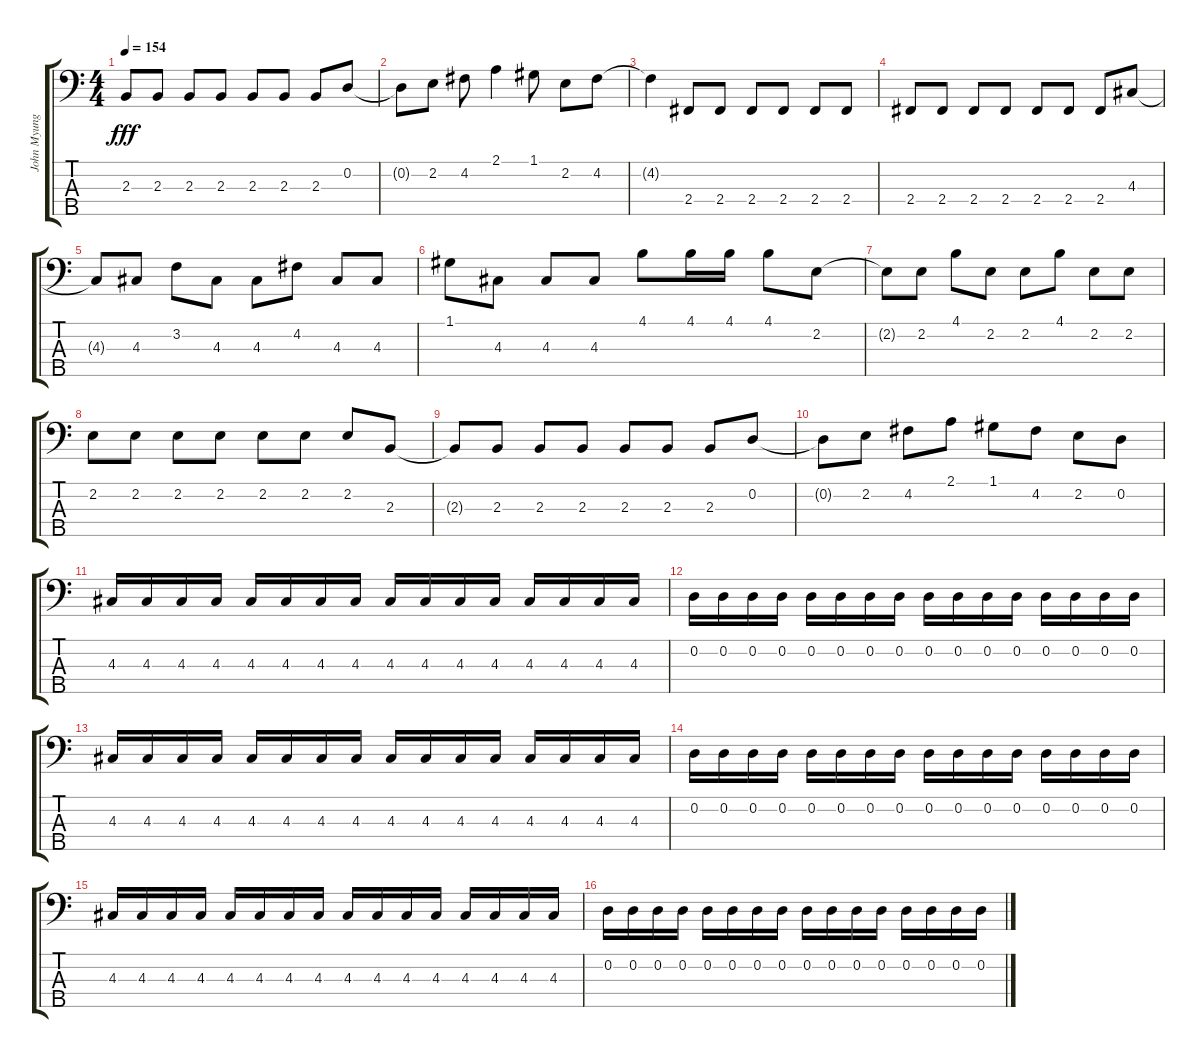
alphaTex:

\track ("John Myung" "John Myung") {instrument electricbassfinger}
\staff {score tabs}
\tuning (G2 D2 A1 E1 B0) {hide}
\ts (4 4)
\tempo 154
\clef f4
\ks c
2.3{t}.8{dy fff} 2.3.8 2.3.8 2.3.8 2.3.8 2.3.8 2.3.8 0.2.8 |
0.2{t}.8 2.2.8 4.2.8 2.1.4 1.1.8 2.2.8 4.2.8 |
4.2{t}.4 2.4.8 2.4.8 2.4.8 2.4.8 2.4.8 2.4.8 |
2.4.8 2.4.8 2.4.8 2.4.8 2.4.8 2.4.8 2.4.8 4.3.8 |
4.3{t}.8 4.3.8 3.2.8 4.3.8 4.3.8 4.2.8 4.3.8 4.3.8 |
1.1.8 4.3.8 4.3.8 4.3.8 4.1.8 4.1.16 4.1.16 4.1.8 2.2.8 |
2.2{t}.8 2.2.8 4.1.8 2.2.8 2.2.8 4.1.8 2.2.8 2.2.8 |
2.2.8 2.2.8 2.2.8 2.2.8 2.2.8 2.2.8 2.2.8 2.3.8 |
2.3{t}.8 2.3.8 2.3.8 2.3.8 2.3.8 2.3.8 2.3.8 0.2.8 |
0.2{t}.8 2.2.8 4.2.8 2.1.8 1.1.8 4.2.8 2.2.8 0.2.8 |
4.3.16 4.3.16 4.3.16 4.3.16 4.3.16 4.3.16 4.3.16 4.3.16 4.3.16 4.3.16 4.3.16 4.3.16 4.3.16 4.3.16 4.3.16 4.3.16 |
0.2.16 0.2.16 0.2.16 0.2.16 0.2.16 0.2.16 0.2.16 0.2.16 0.2.16 0.2.16 0.2.16 0.2.16 0.2.16 0.2.16 0.2.16 0.2.16 |
4.3.16 4.3.16 4.3.16 4.3.16 4.3.16 4.3.16 4.3.16 4.3.16 4.3.16 4.3.16 4.3.16 4.3.16 4.3.16 4.3.16 4.3.16 4.3.16 |
0.2.16 0.2.16 0.2.16 0.2.16 0.2.16 0.2.16 0.2.16 0.2.16 0.2.16 0.2.16 0.2.16 0.2.16 0.2.16 0.2.16 0.2.16 0.2.16 |
4.3.16 4.3.16 4.3.16 4.3.16 4.3.16 4.3.16 4.3.16 4.3.16 4.3.16 4.3.16 4.3.16 4.3.16 4.3.16 4.3.16 4.3.16 4.3.16 |
0.2.16 0.2.16 0.2.16 0.2.16 0.2.16 0.2.16 0.2.16 0.2.16 0.2.16 0.2.16 0.2.16 0.2.16 0.2.16 0.2.16 0.2.16 0.2.16
